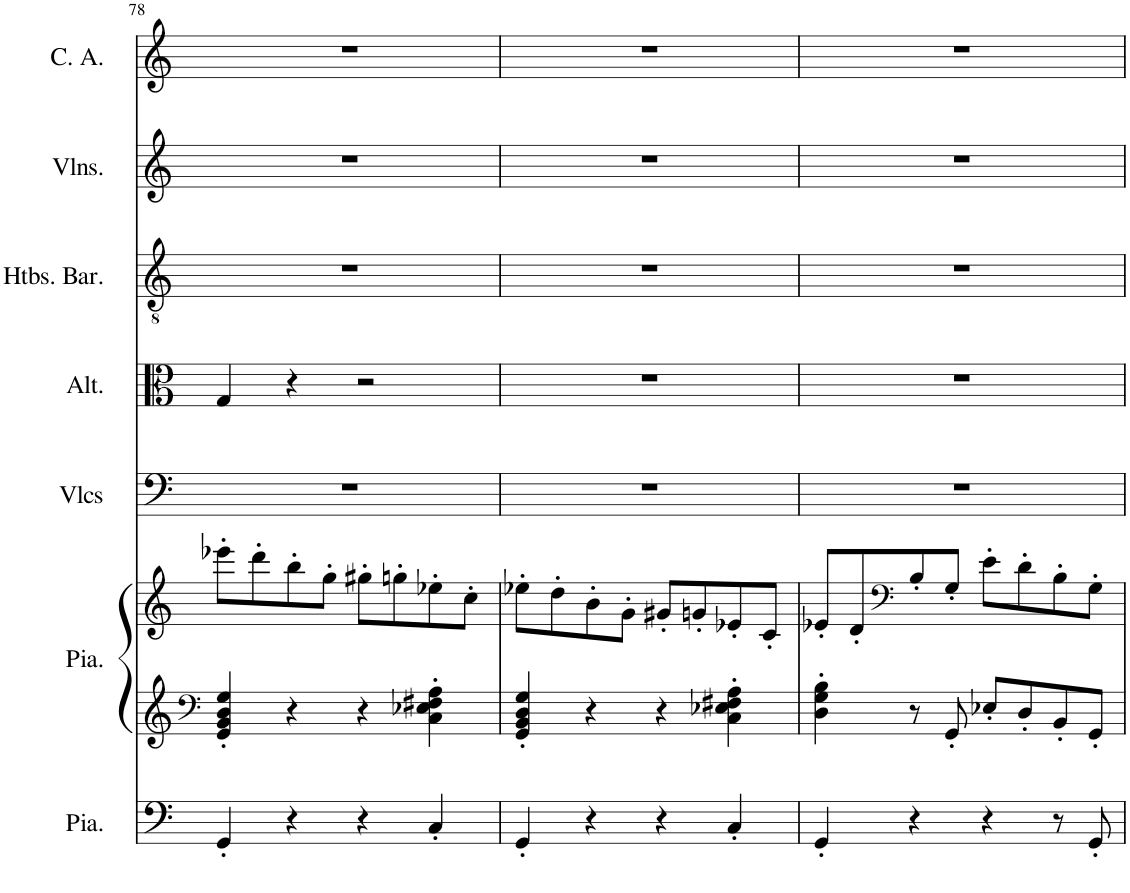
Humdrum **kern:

**kern	**kern	**kern	**kern	**kern	**kern	**kern	**kern
*part7	*part6	*part6	*part5	*part4	*part3	*part2	*part1
*staff8	*staff7	*staff6	*staff5	*staff4	*staff3	*staff2	*staff1
*I"Piano, Pedals	*I"Piano, Organ	*	*I"Violoncelles, Bass	*I"Altos, Tenor	*I"Hautbois Baryton, Alto	*I"Violons, Soprano	*I"Cor anglais, Baritone solo
*I'Pia.	*I'Pia.	*	*I'Vlcs	*I'Alt.	*I'Htbs. Bar.	*I'Vlns.	*I'C. A.
!!LO:PB:g=z
*clefF4	*clefF4	*clefG2	*clefF4	*clefC3	*clefGv2	*clefG2	*clefG2
*	*	*	*	*	*	*	*Trd4c7
*k[]	*k[]	*k[]	*k[]	*k[]	*k[]	*k[]	*k[]
*M4/4	*M4/4	*M4/4	*M4/4	*M4/4	*M4/4	*M4/4	*M4/4
=78	=78	=78	=78	=78	=78	=78	=78
4GG'/	4GG/' 4BB/' 4D/' 4G/'	8eee-X'\L	1r	4G/	1r	1r	1r
.	.	8ddd'\	.	.	.	.	.
4r	4r	8bb'\	.	4r	.	.	.
.	.	8gg'\J	.	.	.	.	.
4r	4r	8gg#X'\L	.	2r	.	.	.
.	.	8ggn'\	.	.	.	.	.
4C'/	4C\' 4E-X\' 4F#X\' 4A\'	8ee-X'\	.	.	.	.	.
.	.	8cc'\J	.	.	.	.	.
=79	=79	=79	=79	=79	=79	=79	=79
4GG'/	4GG/' 4BB/' 4D/' 4G/'	8ee-X'\L	1r	1r	1r	1r	1r
.	.	8dd'\	.	.	.	.	.
4r	4r	8b'\	.	.	.	.	.
.	.	8g'\J	.	.	.	.	.
4r	4r	8g#X'/L	.	.	.	.	.
.	.	8gn'/	.	.	.	.	.
4C'/	4C\' 4E-X\' 4F#X\' 4A\'	8e-X'/	.	.	.	.	.
.	.	8c'/J	.	.	.	.	.
=80	=80	=80	=80	=80	=80	=80	=80
4GG'/	4D\' 4G\' 4B\'	8e-X'/L	1r	1r	1r	1r	1r
.	.	8d'/	.	.	.	.	.
*	*	*clefF4	*	*	*	*	*
4r	8r	8B'/	.	.	.	.	.
.	8GG'/	8G'/J	.	.	.	.	.
4r	8E-X'/L	8e-'\L	.	.	.	.	.
.	8D'/	8d'\	.	.	.	.	.
8r	8BB'/	8B'\	.	.	.	.	.
8GG'/	8GG'/J	8G'\J	.	.	.	.	.
=	=	=	=	=	=	=	=
*-	*-	*-	*-	*-	*-	*-	*-
